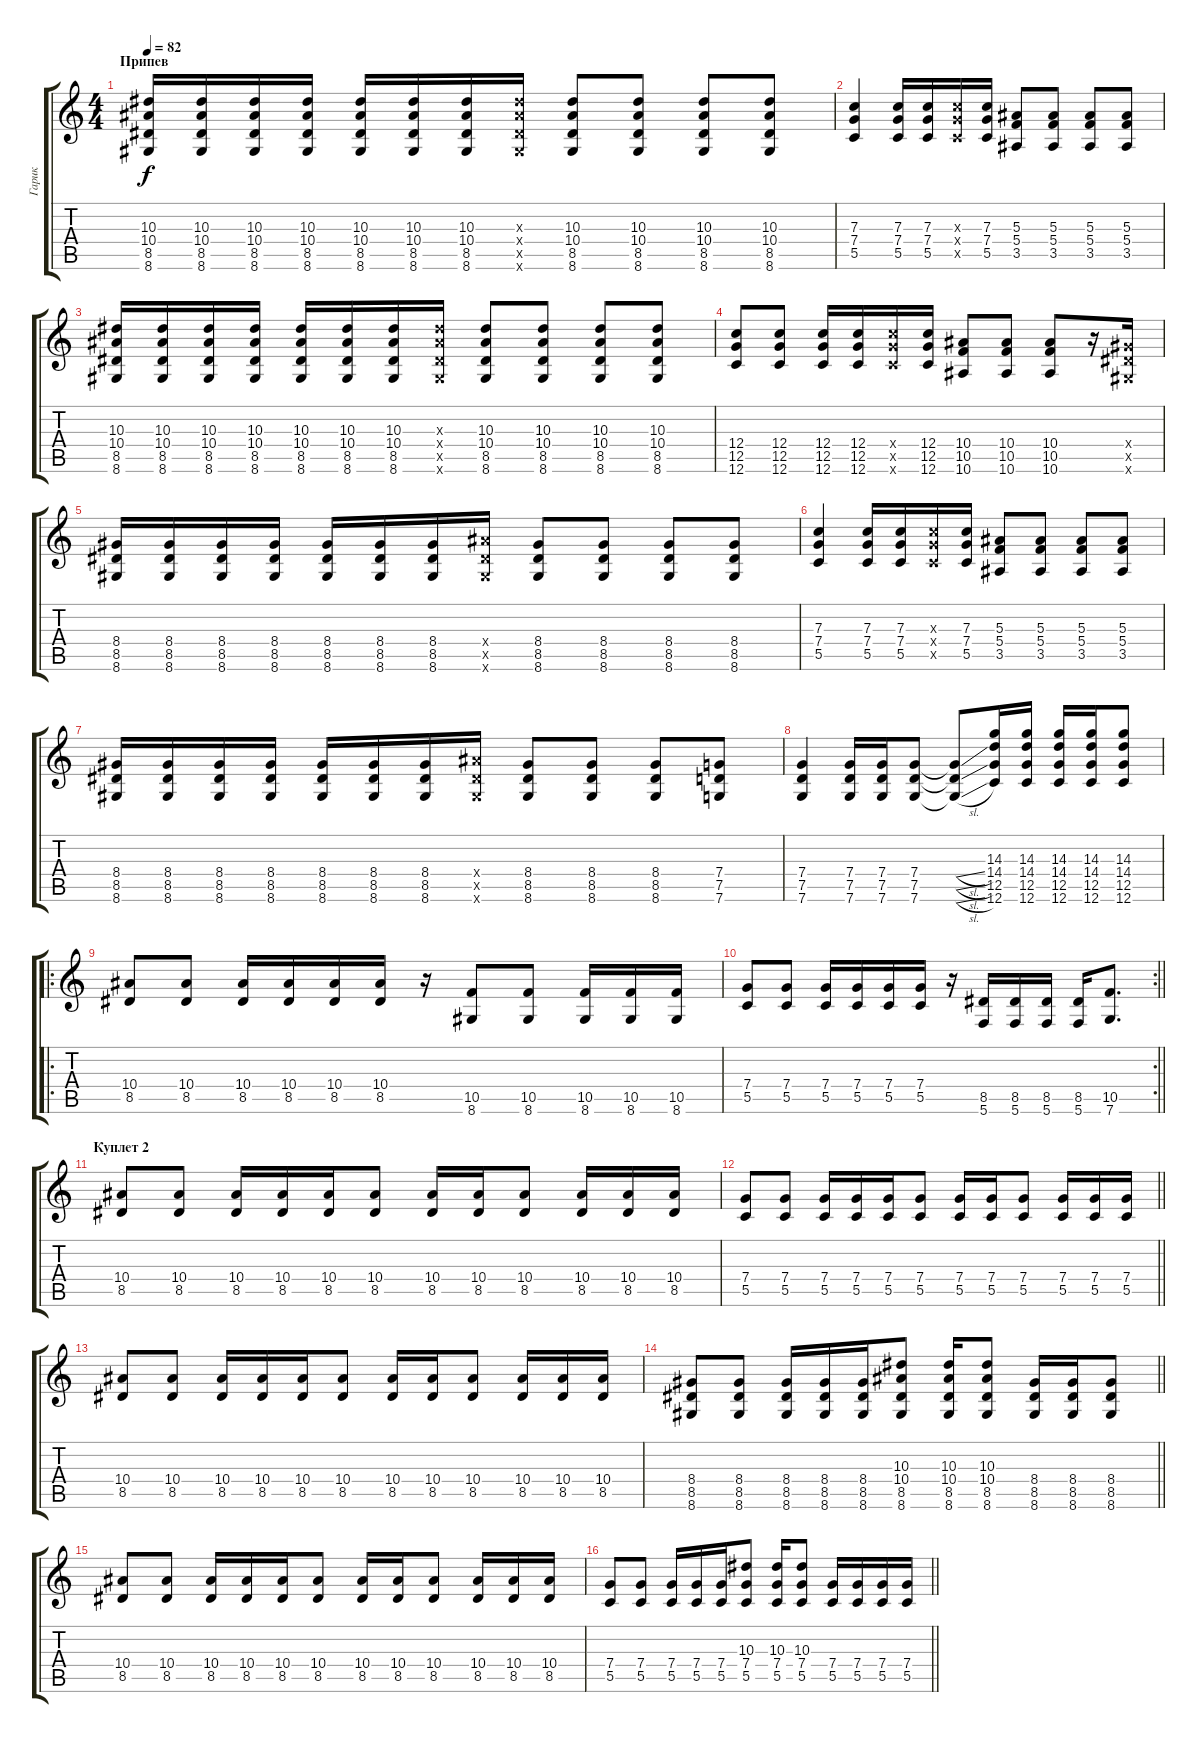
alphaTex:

\track ("Гарик" "Гарик") {instrument electricguitarclean}
\staff {score tabs}
\tuning (D4 A3 F3 C3 G2 C2) {hide}
\ts (4 4)
\section ("" "Припев")
\tempo 82
\clef g2
\ks c
(10.3 10.4 8.5 8.6).16{dy f instrument overdrivenguitar} (10.3 10.4 8.5 8.6).16 (10.3 10.4 8.5 8.6).16 (10.3 10.4 8.5 8.6).16 (10.3 10.4 8.5 8.6).16 (10.3 10.4 8.5 8.6).16 (10.3 10.4 8.5 8.6).16 (10.3{x} 10.4{x} 8.5{x} 8.6{x}).16 (10.3 10.4 8.5 8.6).8 (10.3 10.4 8.5 8.6).8 (10.3 10.4 8.5 8.6).8 (10.3 10.4 8.5 8.6).8 |
(7.3 7.4 5.5).4 (7.3 7.4 5.5).16 (7.3 7.4 5.5).16 (7.3{x} 7.4{x} 5.5{x}).16 (7.3 7.4 5.5).16 (5.3 5.4 3.5).8 (5.3 5.4 3.5).8 (5.3 5.4 3.5).8 (5.3 5.4 3.5).8 |
(10.3 10.4 8.5 8.6).16 (10.3 10.4 8.5 8.6).16 (10.3 10.4 8.5 8.6).16 (10.3 10.4 8.5 8.6).16 (10.3 10.4 8.5 8.6).16 (10.3 10.4 8.5 8.6).16 (10.3 10.4 8.5 8.6).16 (10.3{x} 10.4{x} 8.5{x} 8.6{x}).16 (10.3 10.4 8.5 8.6).8 (10.3 10.4 8.5 8.6).8 (10.3 10.4 8.5 8.6).8 (10.3 10.4 8.5 8.6).8 |
(12.4 12.5 12.6).8 (12.4 12.5 12.6).8 (12.4 12.5 12.6).16 (12.4 12.5 12.6).16 (12.4{x} 12.5{x} 12.6{x}).16 (12.4 12.5 12.6).16 (10.4 10.5 10.6).8 (10.4 10.5 10.6).8 (10.4 10.5 10.6).8 r.16 (8.4{x} 8.5{x} 8.6{x}).16 |
(8.4 8.5 8.6).16 (8.4 8.5 8.6).16 (8.4 8.5 8.6).16 (8.4 8.5 8.6).16 (8.4 8.5 8.6).16 (8.4 8.5 8.6).16 (8.4 8.5 8.6).16 (10.4{x} 8.5{x} 8.6{x}).16 (8.4 8.5 8.6).8 (8.4 8.5 8.6).8 (8.4 8.5 8.6).8 (8.4 8.5 8.6).8 |
(7.3 7.4 5.5).4 (7.3 7.4 5.5).16 (7.3 7.4 5.5).16 (7.3{x} 7.4{x} 5.5{x}).16 (7.3 7.4 5.5).16 (5.3 5.4 3.5).8 (5.3 5.4 3.5).8 (5.3 5.4 3.5).8 (5.3 5.4 3.5).8 |
(8.4 8.5 8.6).16 (8.4 8.5 8.6).16 (8.4 8.5 8.6).16 (8.4 8.5 8.6).16 (8.4 8.5 8.6).16 (8.4 8.5 8.6).16 (8.4 8.5 8.6).16 (10.4{x} 8.5{x} 8.6{x}).16 (8.4 8.5 8.6).8 (8.4 8.5 8.6).8 (8.4 8.5 8.6).8 (7.4 7.5 7.6).8 |
(7.4 7.5 7.6).4 (7.4 7.5 7.6).16 (7.4 7.5 7.6).16 (7.4 7.5 7.6).8 (7.4{sl t} 7.5{sl t} 7.6{sl t}).8 (14.3 14.4 12.5 12.6).16 (14.3 14.4 12.5 12.6).16 (14.3 14.4 12.5 12.6).16 (14.3 14.4 12.5 12.6).16 (14.3 14.4 12.5 12.6).8 |
\ro
(10.4 8.5).8{instrument overdrivenguitar} (10.4 8.5).8 (10.4 8.5).16 (10.4 8.5).16 (10.4 8.5).16 (10.4 8.5).16 r.16 (10.5 8.6).8 (10.5 8.6).8 (10.5 8.6).16 (10.5 8.6).16 (10.5 8.6).16 |
\rc 2
\barLineRight lightlight
(7.4 5.5).8 (7.4 5.5).8 (7.4 5.5).16 (7.4 5.5).16 (7.4 5.5).16 (7.4 5.5).16 r.16 (8.5 5.6).16 (8.5 5.6).16 (8.5 5.6).16 (8.5 5.6).16 (10.5 7.6).8{d} |
\section ("" "Куплет 2")
(10.4 8.5).8{instrument electricguitarclean} (10.4 8.5).8 (10.4 8.5).16 (10.4 8.5).16 (10.4 8.5).16 (10.4 8.5).8 (10.4 8.5).16 (10.4 8.5).16 (10.4 8.5).8 (10.4 8.5).16 (10.4 8.5).16 (10.4 8.5).16 |
\barLineRight lightlight
(7.4 5.5).8 (7.4 5.5).8 (7.4 5.5).16 (7.4 5.5).16 (7.4 5.5).16 (7.4 5.5).8 (7.4 5.5).16 (7.4 5.5).16 (7.4 5.5).8 (7.4 5.5).16 (7.4 5.5).16 (7.4 5.5).16 |
(10.4 8.5).8 (10.4 8.5).8 (10.4 8.5).16 (10.4 8.5).16 (10.4 8.5).16 (10.4 8.5).8 (10.4 8.5).16 (10.4 8.5).16 (10.4 8.5).8 (10.4 8.5).16 (10.4 8.5).16 (10.4 8.5).16 |
\barLineRight lightlight
(8.4 8.5 8.6).8 (8.4 8.5 8.6).8 (8.4 8.5 8.6).16 (8.4 8.5 8.6).16 (8.4 8.5 8.6).16 (10.3 10.4 8.5 8.6).8 (10.3 10.4 8.5 8.6).16 (10.3 10.4 8.5 8.6).8 (8.4 8.5 8.6).16 (8.4 8.5 8.6).16 (8.4 8.5 8.6).8 |
(10.4 8.5).8 (10.4 8.5).8 (10.4 8.5).16 (10.4 8.5).16 (10.4 8.5).16 (10.4 8.5).8 (10.4 8.5).16 (10.4 8.5).16 (10.4 8.5).8 (10.4 8.5).16 (10.4 8.5).16 (10.4 8.5).16 |
\barLineRight lightlight
(7.4 5.5).8 (7.4 5.5).8 (7.4 5.5).16 (7.4 5.5).16 (7.4 5.5).16 (10.3 7.4 5.5).8 (10.3 7.4 5.5).16 (10.3 7.4 5.5).8 (7.4 5.5).16 (7.4 5.5).16 (7.4 5.5).16 (7.4 5.5).16
